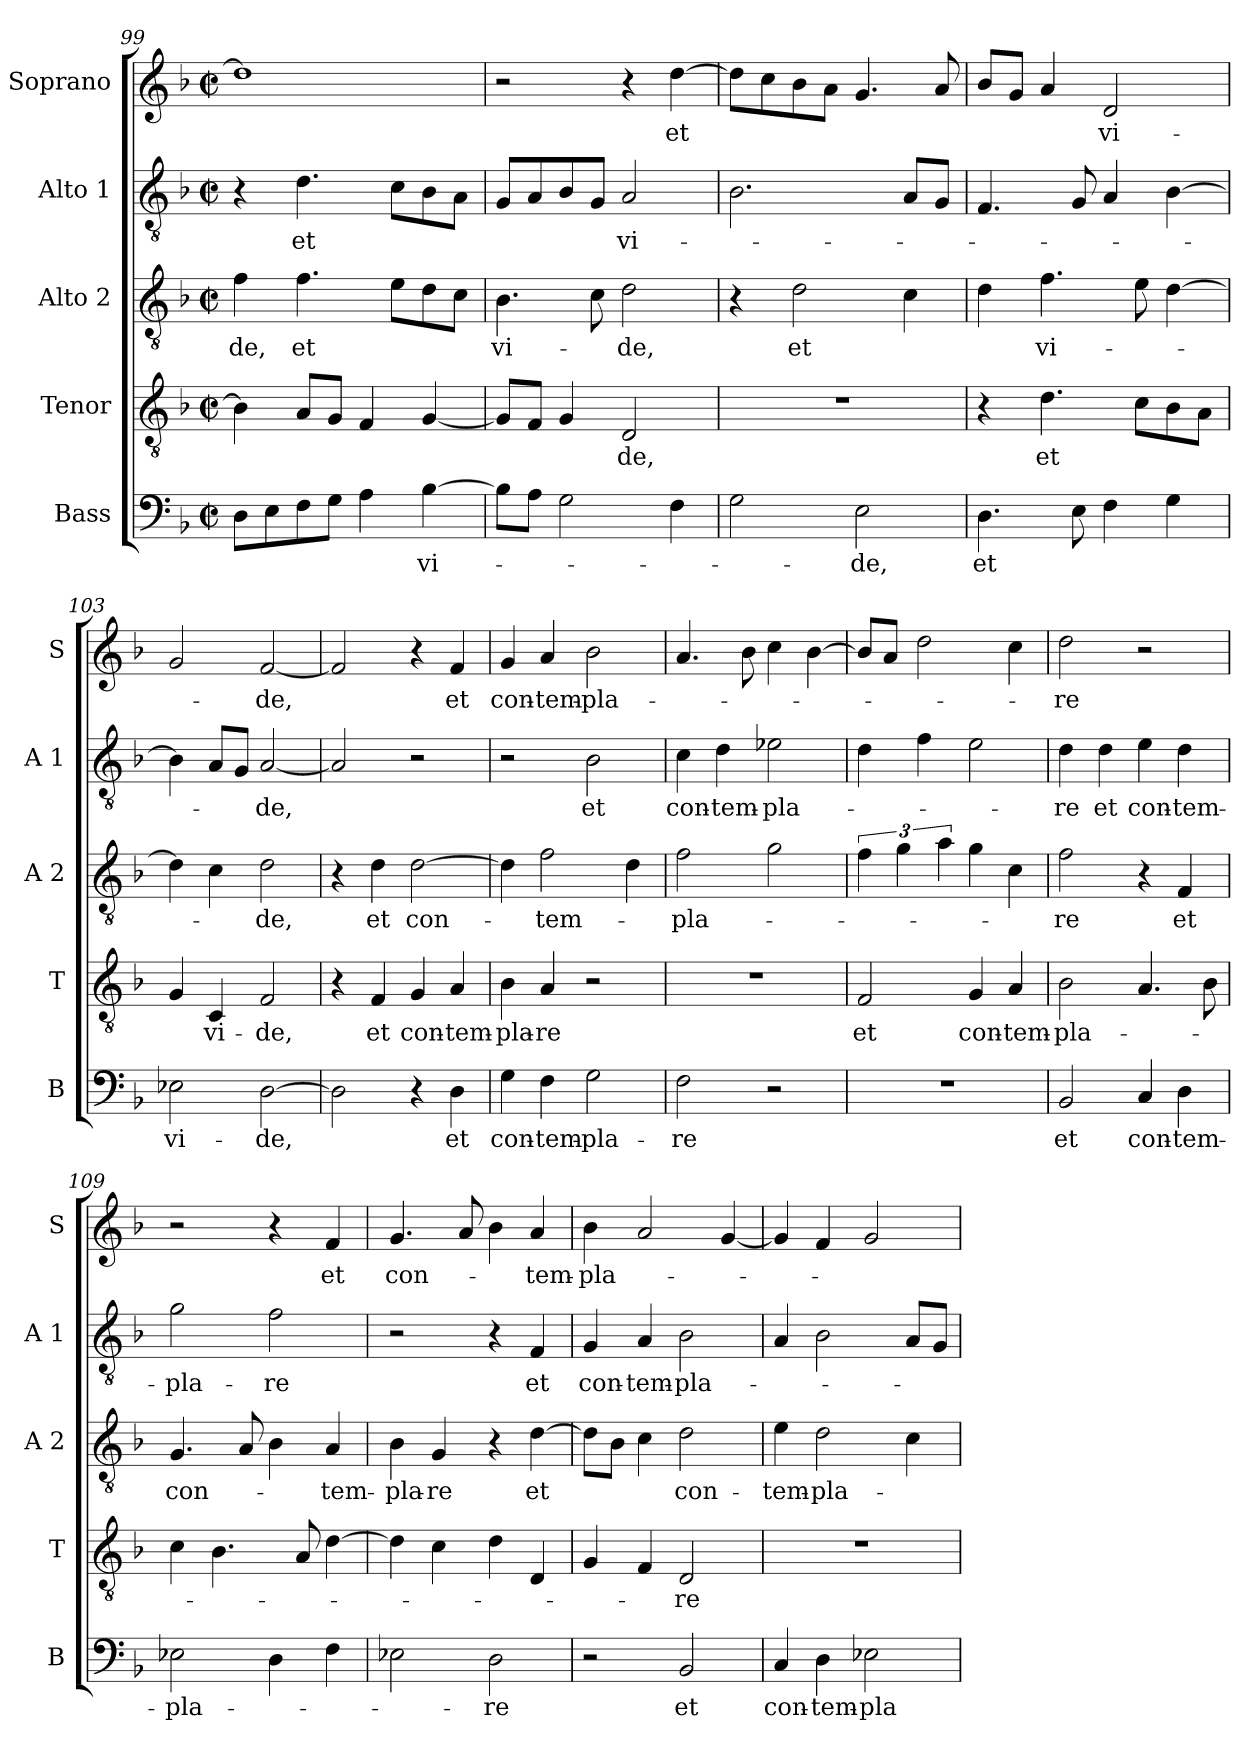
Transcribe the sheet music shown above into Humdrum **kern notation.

**kern	**text	**kern	**text	**kern	**text	**kern	**text	**kern	**text
*part5	*part5	*part4	*part4	*part3	*part3	*part2	*part2	*part1	*part1
*staff5	*staff5	*staff4	*staff4	*staff3	*staff3	*staff2	*staff2	*staff1	*staff1
*I"Bass	*	*I"Tenor	*	*I"Alto 2	*	*I"Alto 1	*	*I"Soprano	*
*I'B	*	*I'T	*	*I'A 2	*	*I'A 1	*	*I'S	*
*clefF4	*	*clefGv2	*	*clefGv2	*	*clefGv2	*	*clefG2	*
*k[b-]	*	*k[b-]	*	*k[b-]	*	*k[b-]	*	*k[b-]	*
*F:	*	*F:	*	*F:	*	*F:	*	*F:	*
*M2/2	*	*M2/2	*	*M2/2	*	*M2/2	*	*M2/2	*
*met(c|)	*	*met(c|)	*	*met(c|)	*	*met(c|)	*	*met(c|)	*
=99	=99	=99	=99	=99	=99	=99	=99	=99	=99
!	!	!	!	!	!LO:LY:b	!	!	!	!
8D\L	.	4B-\]	.	4f\	-de,	4r	.	1dd]	.
8E\	.	.	.	.	.	.	.	.	.
!	!	!	!	!	!LO:LY:b	!	!LO:LY:b	!	!
8F\	.	8A/L	.	4.f\	et	4.d\	et	.	.
8G\J	.	8G/J	.	.	.	.	.	.	.
4A\	.	4F/	.	.	.	.	.	.	.
.	.	.	.	8e\L	.	8c\L	.	.	.
!	!LO:LY:b	!	!	!	!	!	!	!	!
[4B-\	vi-	[4G/	.	8d\	.	8B-\	.	.	.
.	.	.	.	8c\J	.	8A\J	.	.	.
=100	=100	=100	=100	=100	=100	=100	=100	=100	=100
!	!	!	!	!	!LO:LY:b	!	!	!	!
8B-\L]	.	8G/L]	.	4.B-\	vi-	8G/L	.	2r	.
8A\J	.	8F/J	.	.	.	8A/	.	.	.
2G\	.	4G/	.	.	.	8B-/	.	.	.
.	.	.	.	8c\	.	8G/J	.	.	.
!	!	!	!LO:LY:b	!	!LO:LY:b	!	!LO:LY:b	!	!
.	.	2D/	-de,	2d\	-de,	2A/	vi-	4r	.
!	!	!	!	!	!	!	!	!	!LO:LY:b
4F\	.	.	.	.	.	.	.	[4dd\	et
!!LO:PB:g=z
=101	=101	=101	=101	=101	=101	=101	=101	=101	=101
2G\	.	1r	.	4r	.	2.B-\	.	8dd\L]	.
.	.	.	.	.	.	.	.	8cc\	.
!	!	!	!	!	!LO:LY:b	!	!	!	!
.	.	.	.	2d\	et	.	.	8b-\	.
.	.	.	.	.	.	.	.	8a\J	.
!	!LO:LY:b	!	!	!	!	!	!	!	!
2E\	-de,	.	.	.	.	.	.	4.g/	.
.	.	.	.	4c\	.	8A/L	.	.	.
.	.	.	.	.	.	8G/J	.	8a/	.
=102	=102	=102	=102	=102	=102	=102	=102	=102	=102
!	!LO:LY:b	!	!	!	!	!	!	!	!
4.D\	et	4r	.	4d\	.	4.F/	.	8b-/L	.
.	.	.	.	.	.	.	.	8g/J	.
!	!	!	!LO:LY:b	!	!LO:LY:b	!	!	!	!
.	.	4.d\	et	4.f\	vi-	.	.	4a/	.
8E\	.	.	.	.	.	8G/	.	.	.
!	!	!	!	!	!	!	!	!	!LO:LY:b
4F\	.	.	.	.	.	4A/	.	2d/	vi-
.	.	8c\L	.	8e\	.	.	.	.	.
4G\	.	8B-\	.	[4d\	.	[4B-\	.	.	.
.	.	8A\J	.	.	.	.	.	.	.
=103	=103	=103	=103	=103	=103	=103	=103	=103	=103
!	!LO:LY:b	!	!	!	!	!	!	!	!
2E-X\	vi-	4G/	.	4d\]	.	4B-\]	.	2g/	.
!	!	!	!LO:LY:b	!	!	!	!	!	!
.	.	4C/	vi-	4c\	.	8A/L	.	.	.
.	.	.	.	.	.	8G/J	.	.	.
!	!LO:LY:b	!	!LO:LY:b	!	!LO:LY:b	!	!LO:LY:b	!	!LO:LY:b
[2D\	-de,	2F/	-de,	2d\	-de,	[2A/	-de,	[2f/	-de,
=104	=104	=104	=104	=104	=104	=104	=104	=104	=104
2D\]	.	4r	.	4r	.	2A/]	.	2f/]	.
!	!	!	!LO:LY:b	!	!LO:LY:b	!	!	!	!
.	.	4F/	et	4d\	et	.	.	.	.
!	!	!	!LO:LY:b	!	!LO:LY:b	!	!	!	!
4r	.	4G/	con-	[2d\	con-	2r	.	4r	.
!	!LO:LY:b	!	!LO:LY:b	!	!	!	!	!	!LO:LY:b
4D\	et	4A/	-tem-	.	.	.	.	4f/	et
=105	=105	=105	=105	=105	=105	=105	=105	=105	=105
!	!LO:LY:b	!	!LO:LY:b	!	!	!	!	!	!LO:LY:b
4G\	con-	4B-\	-pla-	4d\]	.	2r	.	4g/	con-
!	!LO:LY:b	!	!LO:LY:b	!	!LO:LY:b	!	!	!	!LO:LY:b
4F\	-tem-	4A/	-re	2f\	-tem-	.	.	4a/	-tem-
!	!LO:LY:b	!	!	!	!	!	!LO:LY:b	!	!LO:LY:b
2G\	-pla-	2r	.	.	.	2B-\	et	2b-\	-pla-
.	.	.	.	4d\	.	.	.	.	.
=106	=106	=106	=106	=106	=106	=106	=106	=106	=106
!	!LO:LY:b	!	!	!	!LO:LY:b	!	!LO:LY:b	!	!
2F\	-re	1r	.	2f\	-pla-	4c\	con-	4.a/	.
!	!	!	!	!	!	!	!LO:LY:b	!	!
.	.	.	.	.	.	4d\	-tem-	.	.
.	.	.	.	.	.	.	.	8b-\	.
!	!	!	!	!	!	!	!LO:LY:b	!	!
2r	.	.	.	2g\	.	2e-X\	-pla-	4cc\	.
.	.	.	.	.	.	.	.	[4b-\	.
!!LO:LB:g=z
=107	=107	=107	=107	=107	=107	=107	=107	=107	=107
!	!	!	!LO:LY:b	!	!	!	!	!	!
1r	.	2F/	et	6f\	.	4d\	.	8b-/L]	.
.	.	.	.	.	.	.	.	8a/J	.
.	.	.	.	6g\	.	.	.	.	.
.	.	.	.	.	.	4f\	.	2dd\	.
.	.	.	.	6a\	.	.	.	.	.
!	!	!	!LO:LY:b	!	!	!	!	!	!
.	.	4G/	con-	4g\	.	2e\	.	.	.
!	!	!	!LO:LY:b	!	!	!	!	!	!
.	.	4A/	-tem-	4c\	.	.	.	4cc\	.
=108	=108	=108	=108	=108	=108	=108	=108	=108	=108
!	!LO:LY:b	!	!LO:LY:b	!	!LO:LY:b	!	!LO:LY:b	!	!LO:LY:b
2BB-/	et	2B-\	-pla-	2f\	-re	4d\	-re	2dd\	-re
!	!	!	!	!	!	!	!LO:LY:b	!	!
.	.	.	.	.	.	4d\	et	.	.
!	!LO:LY:b	!	!	!	!	!	!LO:LY:b	!	!
4C/	con-	4.A/	.	4r	.	4e\	con-	2r	.
!	!LO:LY:b	!	!	!	!LO:LY:b	!	!LO:LY:b	!	!
4D\	-tem-	.	.	4F/	et	4d\	-tem-	.	.
.	.	8B-\	.	.	.	.	.	.	.
=109	=109	=109	=109	=109	=109	=109	=109	=109	=109
!	!LO:LY:b	!	!	!	!LO:LY:b	!	!LO:LY:b	!	!
2E-X\	-pla-	4c\	.	4.G/	con-	2g\	-pla-	2r	.
.	.	4.B-\	.	.	.	.	.	.	.
.	.	.	.	8A/	.	.	.	.	.
!	!	!	!	!	!	!	!LO:LY:b	!	!
4D\	.	.	.	4B-\	.	2f\	-re	4r	.
.	.	8A/	.	.	.	.	.	.	.
!	!	!	!	!	!LO:LY:b	!	!	!	!LO:LY:b
4F\	.	[4d\	.	4A/	-tem-	.	.	4f/	et
=110	=110	=110	=110	=110	=110	=110	=110	=110	=110
!	!	!	!	!	!LO:LY:b	!	!	!	!LO:LY:b
2E-X\	.	4d\]	.	4B-\	-pla-	2r	.	4.g/	con-
!	!	!	!	!	!LO:LY:b	!	!	!	!
.	.	4c\	.	4G/	-re	.	.	.	.
.	.	.	.	.	.	.	.	8a/	.
!	!LO:LY:b	!	!	!	!	!	!	!	!
2D\	-re	4d\	.	4r	.	4r	.	4b-\	.
!	!	!	!	!	!LO:LY:b	!	!LO:LY:b	!	!LO:LY:b
.	.	4D/	.	[4d\	et	4F/	et	4a/	-tem-
=111	=111	=111	=111	=111	=111	=111	=111	=111	=111
!	!	!	!	!	!	!	!LO:LY:b	!	!LO:LY:b
2r	.	4G/	.	8d\L]	.	4G/	con-	4b-\	-pla-
.	.	.	.	8B-\J	.	.	.	.	.
!	!	!	!	!	!	!	!LO:LY:b	!	!
.	.	4F/	.	4c\	.	4A/	-tem-	2a/	.
!	!LO:LY:b	!	!LO:LY:b	!	!LO:LY:b	!	!LO:LY:b	!	!
2BB-/	et	2D/	-re	2d\	con-	2B-\	-pla-	.	.
.	.	.	.	.	.	.	.	[4g/	.
!!LO:LB:g=z
=112	=112	=112	=112	=112	=112	=112	=112	=112	=112
!	!LO:LY:b	!	!	!	!LO:LY:b	!	!	!	!
4C/	con-	1r	.	4e\	-tem-	4A/	.	4g/]	.
!	!LO:LY:b	!	!	!	!LO:LY:b	!	!	!	!
4D\	-tem-	.	.	2d\	-pla-	2B-\	.	4f/	.
!	!LO:LY:b	!	!	!	!	!	!	!	!
2E-X\	-pla-	.	.	.	.	.	.	2g/	.
.	.	.	.	4c\	.	8A/L	.	.	.
.	.	.	.	.	.	8G/J	.	.	.
=	=	=	=	=	=	=	=	=	=
*-	*-	*-	*-	*-	*-	*-	*-	*-	*-
